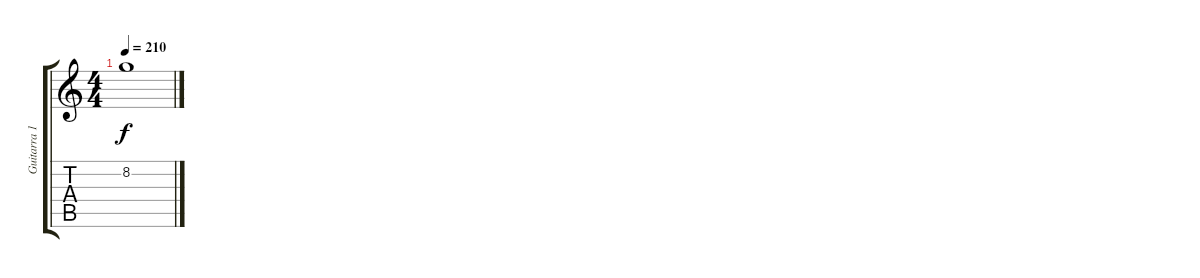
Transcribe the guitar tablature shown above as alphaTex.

\track ("Guitarra 1" "Guitarra 1") {instrument distortionguitar}
\staff {score tabs}
\tuning (E4 B3 G3 D3 A2 E2) {hide}
\ts (4 4)
\tempo 210
\clef g2
\ks c
8.2{t}.1{dy f}
